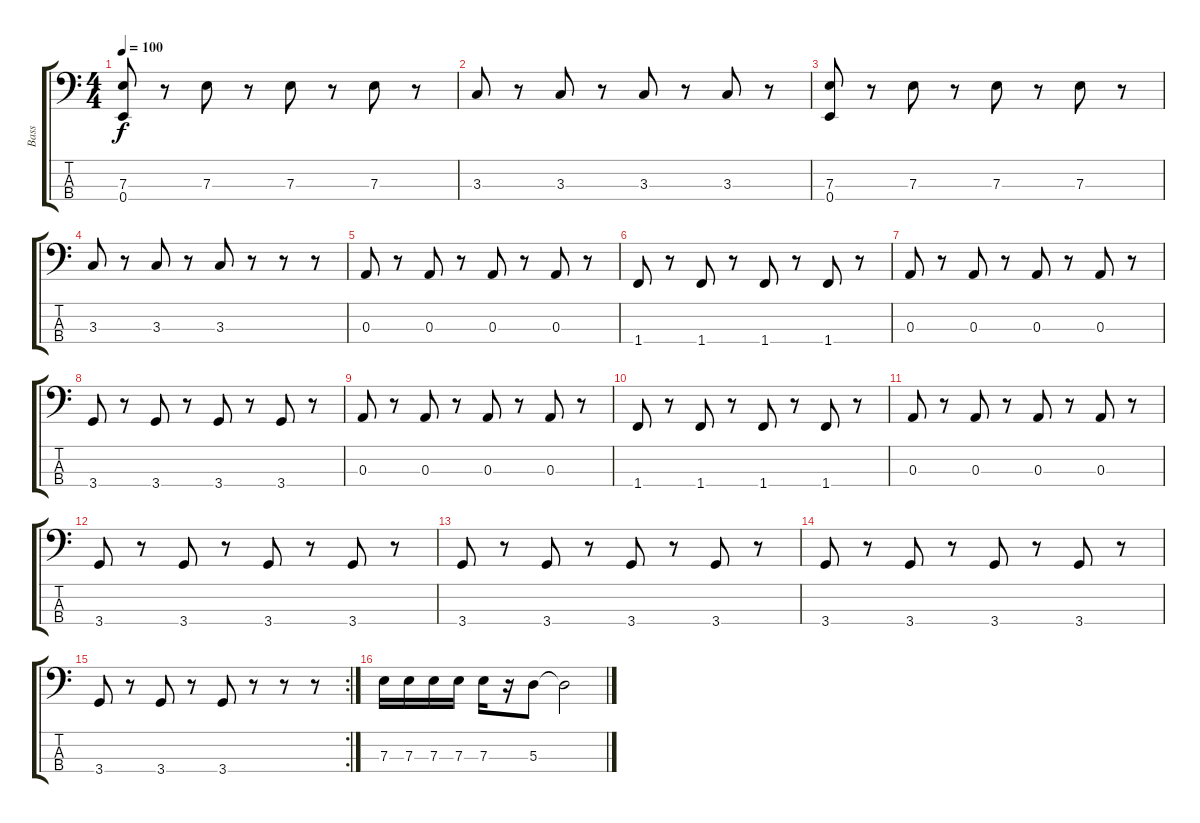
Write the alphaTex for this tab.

\track ("Bass" "Bass") {instrument electricbassfinger}
\staff {score tabs}
\tuning (G2 D2 A1 E1) {hide}
\ts (4 4)
\tempo 100
\clef f4
\ks c
(7.3 0.4).8{dy f} r.8 7.3.8 r.8 7.3.8 r.8 7.3.8 r.8 |
3.3.8 r.8 3.3.8 r.8 3.3.8 r.8 3.3.8 r.8 |
(7.3 0.4).8 r.8 7.3.8 r.8 7.3.8 r.8 7.3.8 r.8 |
3.3.8 r.8 3.3.8 r.8 3.3.8 r.8 r.8 r.8 |
0.3.8 r.8 0.3.8 r.8 0.3.8 r.8 0.3.8 r.8 |
1.4.8 r.8 1.4.8 r.8 1.4.8 r.8 1.4.8 r.8 |
0.3.8 r.8 0.3.8 r.8 0.3.8 r.8 0.3.8 r.8 |
3.4.8 r.8 3.4.8 r.8 3.4.8 r.8 3.4.8 r.8 |
0.3.8 r.8 0.3.8 r.8 0.3.8 r.8 0.3.8 r.8 |
1.4.8 r.8 1.4.8 r.8 1.4.8 r.8 1.4.8 r.8 |
0.3.8 r.8 0.3.8 r.8 0.3.8 r.8 0.3.8 r.8 |
3.4.8 r.8 3.4.8 r.8 3.4.8 r.8 3.4.8 r.8 |
3.4.8 r.8 3.4.8 r.8 3.4.8 r.8 3.4.8 r.8 |
3.4.8 r.8 3.4.8 r.8 3.4.8 r.8 3.4.8 r.8 |
\rc 2
3.4.8 r.8 3.4.8 r.8 3.4.8 r.8 r.8 r.8 |
7.3.16 7.3.16 7.3.16 7.3.16 7.3.16 r.16 5.3.8 5.3{t}.2
